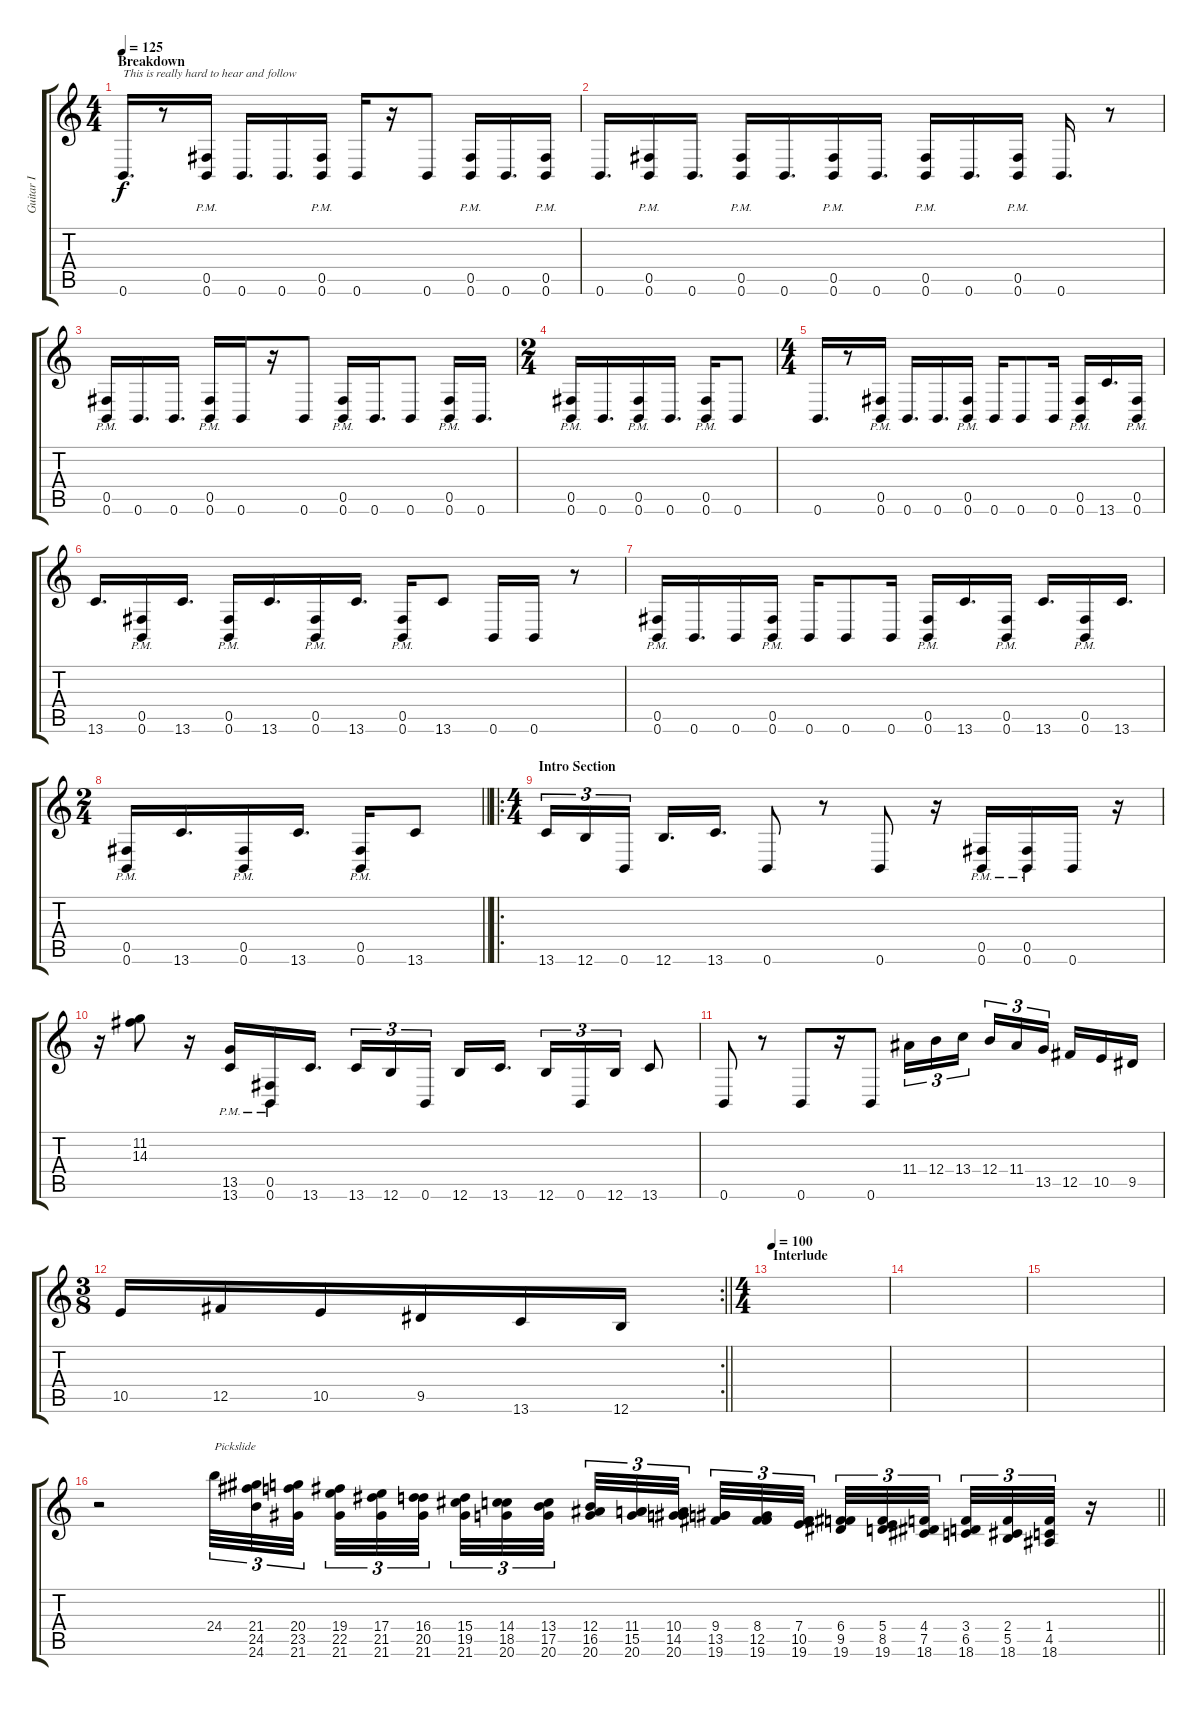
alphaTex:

\track ("Guitar I" "Guitar I") {instrument distortionguitar}
\staff {score tabs}
\tuning (Db4 Ab3 E3 B2 Gb2 B1) {hide}
\ts (4 4)
\section ("" "Breakdown")
\tempo 125
\clef g2
\ks c
0.6.16{d txt "This is really hard to hear and follow" dy f} r.8 (0.5{pm} 0.6{pm}).16 0.6.16{d} 0.6.16{d} (0.5{pm} 0.6{pm}).16 0.6.16 r.16 0.6.8 (0.5{pm} 0.6{pm}).16 0.6.16{d} (0.5{pm} 0.6{pm}).16 |
0.6.16{d} (0.5{pm} 0.6{pm}).16 0.6.16{d} (0.5{pm} 0.6{pm}).16 0.6.16{d} (0.5{pm} 0.6{pm}).16 0.6.16{d} (0.5{pm} 0.6{pm}).16 0.6.16{d} (0.5{pm} 0.6{pm}).16 0.6.16{d} r.8 |
(0.5{pm} 0.6{pm}).16 0.6.16{d} 0.6.16{d} (0.5{pm} 0.6{pm}).16 0.6.16 r.16 0.6.8 (0.5{pm} 0.6{pm}).16 0.6.16{d} 0.6.8 (0.5{pm} 0.6{pm}).16 0.6.16{d} |
\ts (2 4)
(0.5{pm} 0.6{pm}).16 0.6.16{d} (0.5{pm} 0.6{pm}).16 0.6.16{d} (0.5{pm} 0.6{pm}).16 0.6.8 |
\ts (4 4)
0.6.16{d} r.8 (0.5{pm} 0.6{pm}).16 0.6.16{d} 0.6.16{d} (0.5{pm} 0.6{pm}).16 0.6.16 0.6.8 0.6.16 (0.5{pm} 0.6{pm}).16 13.6.16{d} (0.5{pm} 0.6{pm}).16 |
13.6.16{d} (0.5{pm} 0.6{pm}).16 13.6.16{d} (0.5{pm} 0.6{pm}).16 13.6.16{d} (0.5{pm} 0.6{pm}).16 13.6.16{d} (0.5{pm} 0.6{pm}).16 13.6.8 0.6.16 0.6.16 r.8 |
(0.5{pm} 0.6{pm}).16 0.6.16{d} 0.6.16 (0.5{pm} 0.6{pm}).16 0.6.16 0.6.8 0.6.16 (0.5{pm} 0.6{pm}).16 13.6.16{d} (0.5{pm} 0.6{pm}).16 13.6.16{d} (0.5{pm} 0.6{pm}).16 13.6.16{d} |
\ts (2 4)
\barLineRight lightlight
(0.5{pm} 0.6{pm}).16 13.6.16{d} (0.5{pm} 0.6{pm}).16 13.6.16{d} (0.5{pm} 0.6{pm}).16 13.6.8 |
\ro
\ts (4 4)
\section ("" "Intro Section")
13.6.16{tu (3 2)} 12.6.16{tu (3 2)} 0.6.16{tu (3 2) beam splitsecondary} 12.6.16{d} 13.6.16{d} 0.6.8 r.8 0.6.8 r.16 (0.5{pm} 0.6{pm}).16 (0.5{pm} 0.6{pm}).16 0.6.16 r.16 |
r.16 (11.2 14.3).8 r.16 (13.5{pm} 13.6{pm}).16 (0.5{pm} 0.6{pm}).16 13.6.16{d beam splitsecondary} 13.6.16{tu (3 2)} 12.6.16{tu (3 2)} 0.6.16{tu (3 2) beam splitsecondary} 12.6.16 13.6.16{d} 12.6.16{tu (3 2)} 0.6.16{tu (3 2)} 12.6.16{tu (3 2)} 13.6.8 |
0.6.8 r.8 0.6.8 r.16 0.6.8 11.4.16{tu (3 2)} 12.4.16{tu (3 2)} 13.4.16{tu (3 2) beam splitsecondary} 12.4.16{tu (3 2)} 11.4.16{tu (3 2)} 13.5.16{tu (3 2) beam splitsecondary} 12.5.16 10.5.16 9.5.16 |
\rc 2
\ts (3 8)
\barLineRight lightlight
10.5.16 12.5.16 10.5.16 9.5.16 13.6.16 12.6.16 |
\ts (4 4)
\section ("" "Interlude")
\tempo 100
|
|
|
\barLineRight lightlight
r.2 24.4.32{tu (3 2) txt "Pickslide" instrument guitarfretnoise} (21.4 24.5 24.6).32{tu (3 2)} (20.4 23.5 21.6).32{tu (3 2) beam splitsecondary} (19.4 22.5 21.6).32{tu (3 2)} (17.4 21.5 21.6).32{tu (3 2)} (16.4 20.5 21.6).32{tu (3 2) beam splitsecondary} (15.4 19.5 21.6).32{tu (3 2)} (14.4 18.5 20.6).32{tu (3 2)} (13.4 17.5 20.6).32{tu (3 2) beam splitsecondary} (12.4 16.5 20.6).32{tu (3 2)} (11.4 15.5 20.6).32{tu (3 2)} (10.4 14.5 20.6).32{tu (3 2)} (9.4 13.5 19.6).32{tu (3 2)} (8.4 12.5 19.6).32{tu (3 2)} (7.4 10.5 19.6).32{tu (3 2) beam splitsecondary} (6.4 9.5 19.6).32{tu (3 2)} (5.4 8.5 19.6).32{tu (3 2)} (4.4 7.5 18.6).32{tu (3 2) beam splitsecondary} (3.4 6.5 18.6).32{tu (3 2)} (2.4 5.5 18.6).32{tu (3 2)} (1.4 4.5 18.6).32{tu (3 2)} r.16
